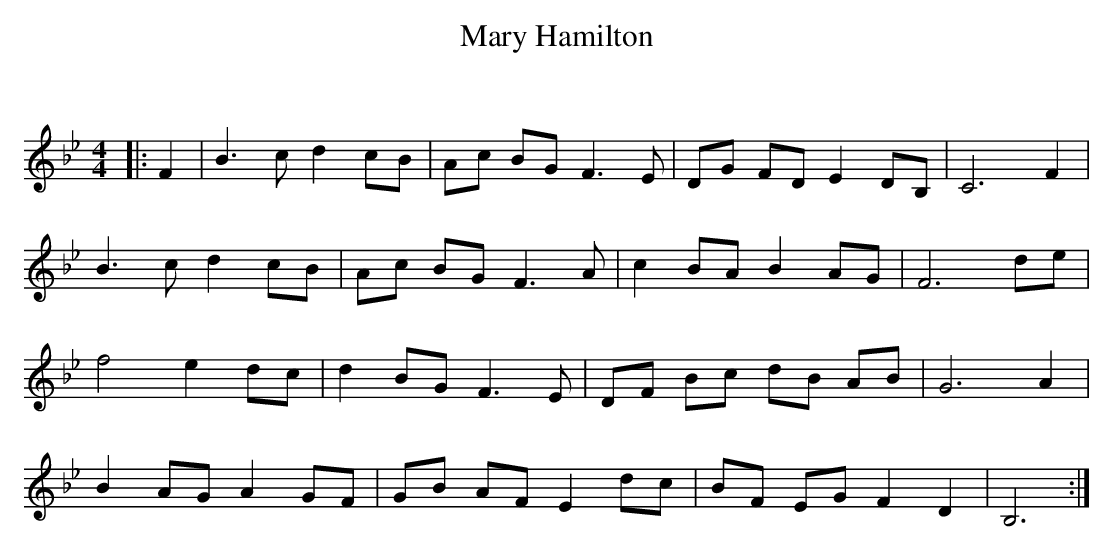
X:1
T: Mary Hamilton
C:
Q: 128
K:Bb
M:4/4
L:1/16
|:F4|B6 c2 d4 c2B2|A2c2 B2G2 F6E2|D2G2 F2D2 E4 D2B,2|C12 F4|
B6c2 d4 c2B2|A2c2 B2G2 F6 A2|c4 B2A2 B4 A2G2|F12 d2e2|
f8 e4 d2c2|d4 B2G2 F6E2|D2F2 B2c2 d2B2 A2B2|G12 A4|
B4 A2G2 A4 G2F2|G2B2 A2F2 E4 d2c2|B2F2 E2G2 F4 D4|B,12:|
